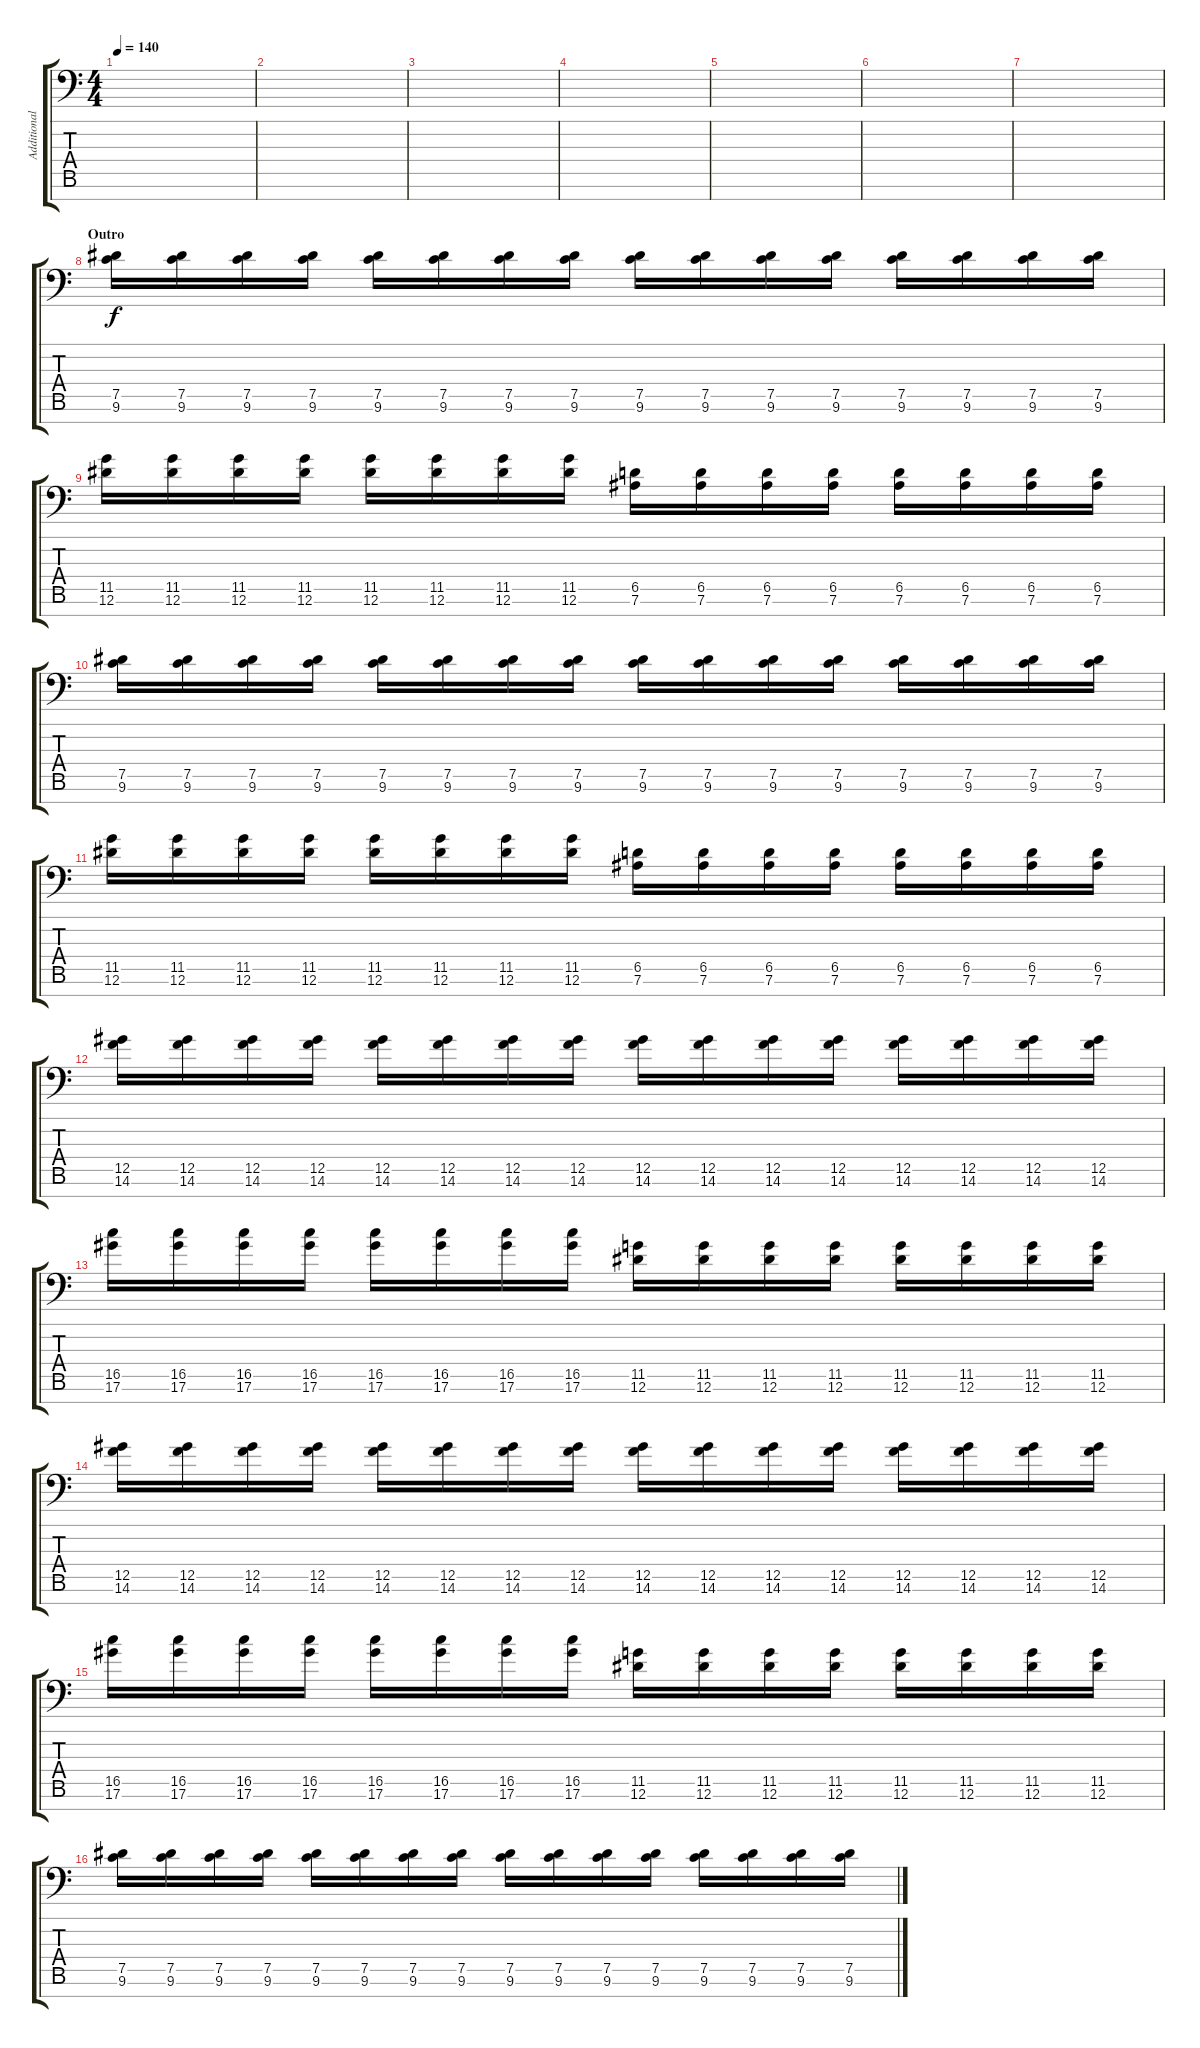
\track ("Additional Guitar" "Additional") {instrument distortionguitar}
\staff {score tabs}
\tuning (Eb4 Bb3 Gb3 Db3 Ab2 Eb2 Bb1) {hide}
\ts (4 4)
\tempo 140
\clef f4
\ks c
|
|
|
|
|
|
|
\section ("" "Outro")
(7.5 9.6).16 (7.5 9.6).16 (7.5 9.6).16 (7.5 9.6).16 (7.5 9.6).16 (7.5 9.6).16 (7.5 9.6).16 (7.5 9.6).16 (7.5 9.6).16 (7.5 9.6).16 (7.5 9.6).16 (7.5 9.6).16 (7.5 9.6).16 (7.5 9.6).16 (7.5 9.6).16 (7.5 9.6).16 |
(11.5 12.6).16 (11.5 12.6).16 (11.5 12.6).16 (11.5 12.6).16 (11.5 12.6).16 (11.5 12.6).16 (11.5 12.6).16 (11.5 12.6).16 (6.5 7.6).16 (6.5 7.6).16 (6.5 7.6).16 (6.5 7.6).16 (6.5 7.6).16 (6.5 7.6).16 (6.5 7.6).16 (6.5 7.6).16 |
(7.5 9.6).16 (7.5 9.6).16 (7.5 9.6).16 (7.5 9.6).16 (7.5 9.6).16 (7.5 9.6).16 (7.5 9.6).16 (7.5 9.6).16 (7.5 9.6).16 (7.5 9.6).16 (7.5 9.6).16 (7.5 9.6).16 (7.5 9.6).16 (7.5 9.6).16 (7.5 9.6).16 (7.5 9.6).16 |
(11.5 12.6).16 (11.5 12.6).16 (11.5 12.6).16 (11.5 12.6).16 (11.5 12.6).16 (11.5 12.6).16 (11.5 12.6).16 (11.5 12.6).16 (6.5 7.6).16 (6.5 7.6).16 (6.5 7.6).16 (6.5 7.6).16 (6.5 7.6).16 (6.5 7.6).16 (6.5 7.6).16 (6.5 7.6).16 |
(12.5 14.6).16 (12.5 14.6).16 (12.5 14.6).16 (12.5 14.6).16 (12.5 14.6).16 (12.5 14.6).16 (12.5 14.6).16 (12.5 14.6).16 (12.5 14.6).16 (12.5 14.6).16 (12.5 14.6).16 (12.5 14.6).16 (12.5 14.6).16 (12.5 14.6).16 (12.5 14.6).16 (12.5 14.6).16 |
(16.5 17.6).16 (16.5 17.6).16 (16.5 17.6).16 (16.5 17.6).16 (16.5 17.6).16 (16.5 17.6).16 (16.5 17.6).16 (16.5 17.6).16 (11.5 12.6).16 (11.5 12.6).16 (11.5 12.6).16 (11.5 12.6).16 (11.5 12.6).16 (11.5 12.6).16 (11.5 12.6).16 (11.5 12.6).16 |
(12.5 14.6).16 (12.5 14.6).16 (12.5 14.6).16 (12.5 14.6).16 (12.5 14.6).16 (12.5 14.6).16 (12.5 14.6).16 (12.5 14.6).16 (12.5 14.6).16 (12.5 14.6).16 (12.5 14.6).16 (12.5 14.6).16 (12.5 14.6).16 (12.5 14.6).16 (12.5 14.6).16 (12.5 14.6).16 |
(16.5 17.6).16 (16.5 17.6).16 (16.5 17.6).16 (16.5 17.6).16 (16.5 17.6).16 (16.5 17.6).16 (16.5 17.6).16 (16.5 17.6).16 (11.5 12.6).16 (11.5 12.6).16 (11.5 12.6).16 (11.5 12.6).16 (11.5 12.6).16 (11.5 12.6).16 (11.5 12.6).16 (11.5 12.6).16 |
(7.5 9.6).16 (7.5 9.6).16 (7.5 9.6).16 (7.5 9.6).16 (7.5 9.6).16 (7.5 9.6).16 (7.5 9.6).16 (7.5 9.6).16 (7.5 9.6).16 (7.5 9.6).16 (7.5 9.6).16 (7.5 9.6).16 (7.5 9.6).16 (7.5 9.6).16 (7.5 9.6).16 (7.5 9.6).16
